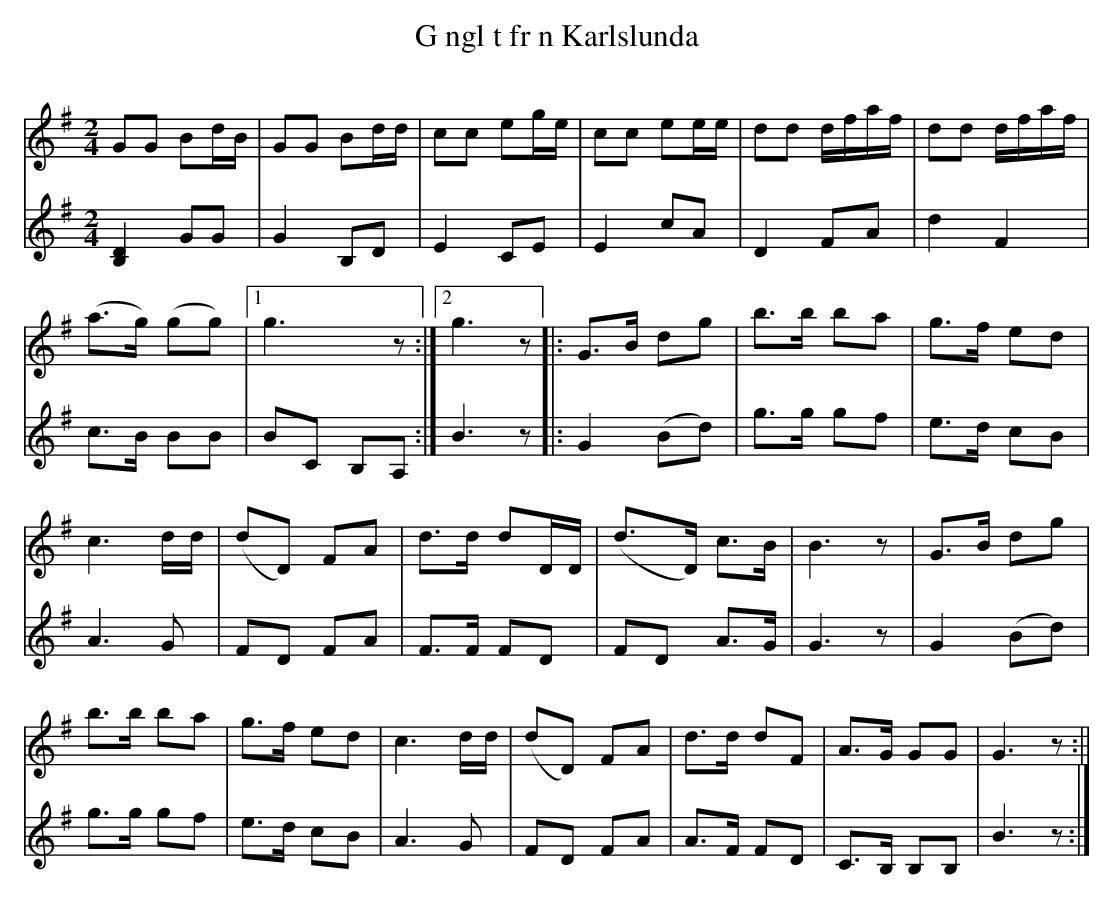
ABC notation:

X:1
T: G ngl t fr n Karlslunda
M: 2/4
L: 1/8
Q:
K:G % 1 sharps
GG Bd/2B/2|GG Bd/2d/2|cc eg/2e/2|cc ee/2e/2|dd d/2f/2a/2f/2|dd d/2f/2a/2f/2|
(a3/2g/2) (gg)|1g3 z:|2g3 z||:G3/2B/2 dg|b3/2b/2 ba|g3/2f/2 ed|
c3 d/2d/2|(dD) FA|d3/2d/2 dD/2D/2|(d3/2D/2) c3/2B/2|B3 z|G3/2B/2 dg|
b3/2b/2 ba|g3/2f/2 ed|c3 d/2d/2|(dD) FA|d3/2d/2 dF|A3/2G/2 GG|G3 z:||
V:2
[D2B,2] GG|G2 B,D|E2 CE|E2 cA|D2 FA|d2 F2|
c3/2B/2 BB|BC B,A,:|B3 z||:G2 (Bd)|g3/2g/2 gf|e3/2d/2 cB|
A3 G|FD FA|F3/2F/2 FD|FD A3/2G/2|G3 z|G2 (Bd)|
g3/2g/2 gf|e3/2d/2 cB|A3 G|FD FA|A3/2F/2 FD|C3/2B,/2 B,B,|B3 z:|
